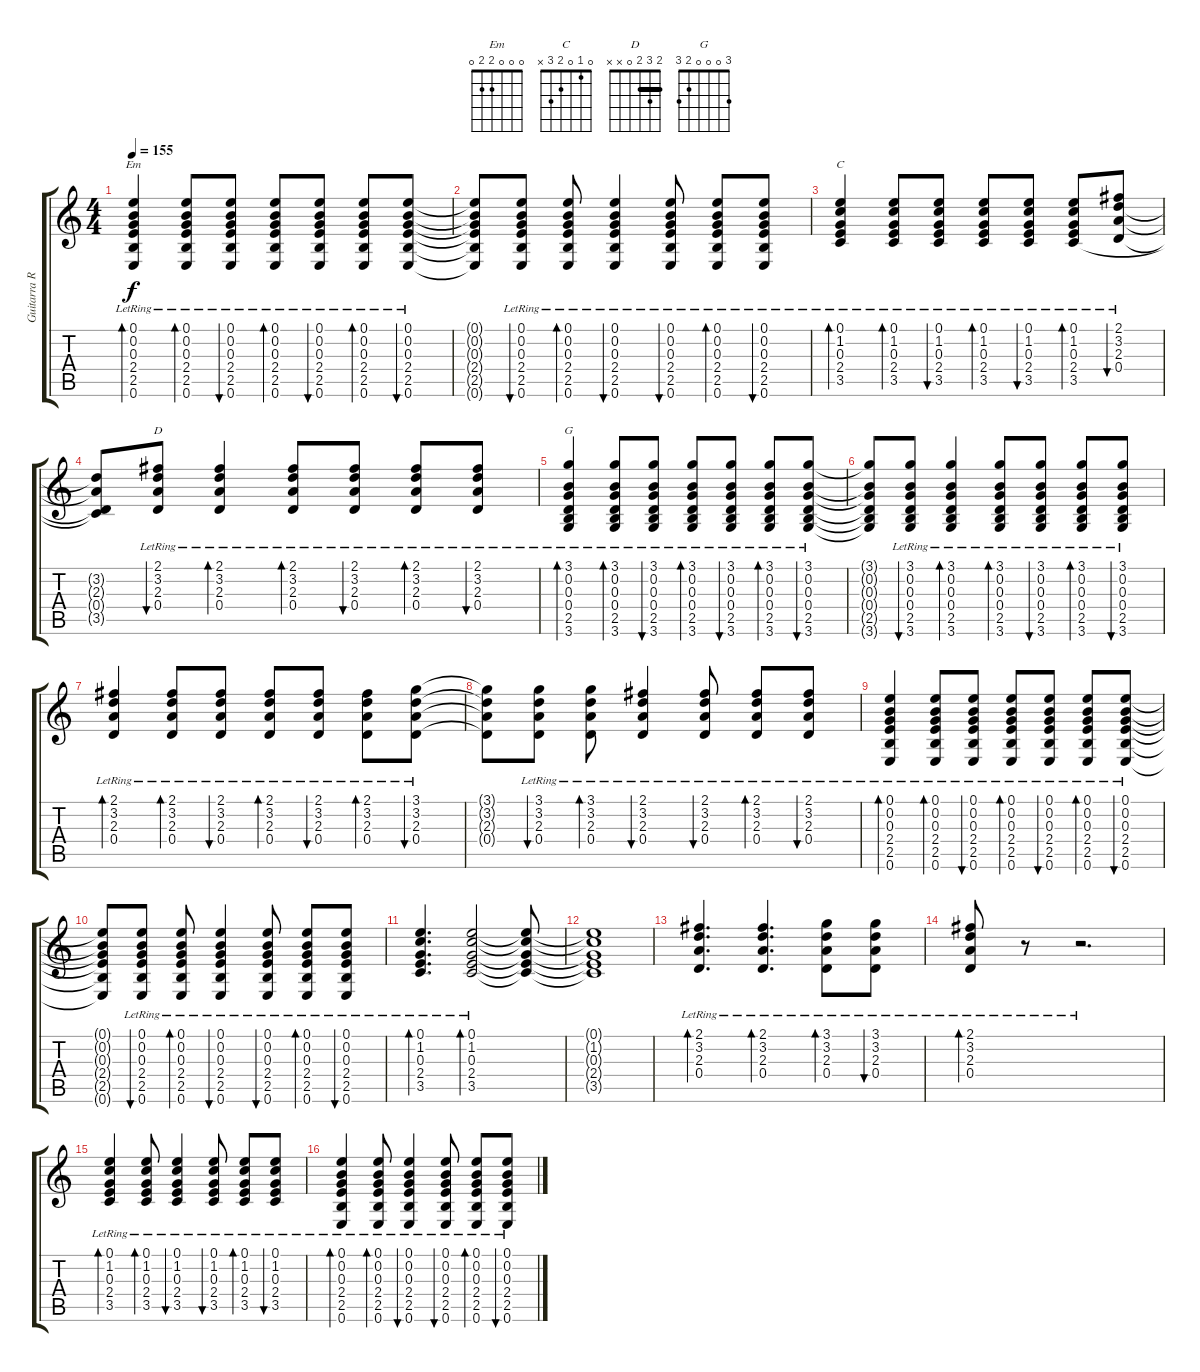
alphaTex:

\track ("Guitarra Ritmo" "Guitarra R") {instrument acousticguitarsteel}
\staff {score tabs}
\tuning (E4 B3 G3 D3 A2 E2) {hide}
\chord ("Em" 0 0 0 2 2 0)
\chord ("C" 0 1 0 2 3 x)
\chord ("D" 2 3 2 0 x x) {barre 2}
\chord ("G" 3 0 0 0 2 3)
\ts (4 4)
\tempo 155
\clef g2
\ks c
(0.1{lr} 0.2{lr} 0.3{lr} 2.4{lr} 2.5{lr} 0.6{lr}).4{bd 60 ch "Em" dy f} (0.1{lr} 0.2{lr} 0.3{lr} 2.4{lr} 2.5{lr} 0.6{lr}).8{bd 60} (0.1{lr} 0.2{lr} 0.3{lr} 2.4{lr} 2.5{lr} 0.6{lr}).8{bu 60} (0.1{lr} 0.2{lr} 0.3{lr} 2.4{lr} 2.5{lr} 0.6{lr}).8{bd 60} (0.1{lr} 0.2{lr} 0.3{lr} 2.4{lr} 2.5{lr} 0.6{lr}).8{bu 60} (0.1{lr} 0.2{lr} 0.3{lr} 2.4{lr} 2.5{lr} 0.6{lr}).8{bd 60} (0.1{lr} 0.2{lr} 0.3{lr} 2.4{lr} 2.5{lr} 0.6{lr}).8{bu 60} |
(0.1{t} 0.2{t} 0.3{t} 2.4{t} 2.5{t} 0.6{t}).8 (0.1{lr} 0.2{lr} 0.3{lr} 2.4{lr} 2.5{lr} 0.6{lr}).8{bu 60} (0.1{lr} 0.2{lr} 0.3{lr} 2.4{lr} 2.5{lr} 0.6{lr}).8{bd 60} (0.1{lr} 0.2{lr} 0.3{lr} 2.4{lr} 2.5{lr} 0.6{lr}).4{bu 60} (0.1{lr} 0.2{lr} 0.3{lr} 2.4{lr} 2.5{lr} 0.6{lr}).8{bu 60} (0.1{lr} 0.2{lr} 0.3{lr} 2.4{lr} 2.5{lr} 0.6{lr}).8{bd 60} (0.1{lr} 0.2{lr} 0.3{lr} 2.4{lr} 2.5{lr} 0.6{lr}).8{bu 60} |
(0.1{lr} 1.2{lr} 0.3{lr} 2.4{lr} 3.5{lr}).4{bd 60 ch "C"} (0.1{lr} 1.2{lr} 0.3{lr} 2.4{lr} 3.5{lr}).8{bd 60} (0.1{lr} 1.2{lr} 0.3{lr} 2.4{lr} 3.5{lr}).8{bu 60} (0.1{lr} 1.2{lr} 0.3{lr} 2.4{lr} 3.5{lr}).8{bd 60} (0.1{lr} 1.2{lr} 0.3{lr} 2.4{lr} 3.5{lr}).8{bu 60} (0.1{lr} 1.2{lr} 0.3{lr} 2.4{lr} 3.5{lr}).8{bd 60} (2.1{lr} 3.2{lr} 2.3{lr} 0.4{lr}).8{bu 60} |
(3.2{t} 2.3{t} 0.4{t} 3.5{t}).8 (2.1{lr} 3.2{lr} 2.3{lr} 0.4{lr}).8{bu 60 ch "D"} (2.1{lr} 3.2{lr} 2.3{lr} 0.4{lr}).4{bd 60} (2.1{lr} 3.2{lr} 2.3{lr} 0.4{lr}).8{bd 60} (2.1{lr} 3.2{lr} 2.3{lr} 0.4{lr}).8{bu 60} (2.1{lr} 3.2{lr} 2.3{lr} 0.4{lr}).8{bd 60} (2.1{lr} 3.2{lr} 2.3{lr} 0.4{lr}).8{bu 60} |
(3.1{lr} 0.2{lr} 0.3{lr} 0.4{lr} 2.5{lr} 3.6{lr}).4{bd 60 ch "G"} (3.1{lr} 0.2{lr} 0.3{lr} 0.4{lr} 2.5{lr} 3.6{lr}).8{bd 60} (3.1{lr} 0.2{lr} 0.3{lr} 0.4{lr} 2.5{lr} 3.6{lr}).8{bu 60} (3.1{lr} 0.2{lr} 0.3{lr} 0.4{lr} 2.5{lr} 3.6{lr}).8{bd 60} (3.1{lr} 0.2{lr} 0.3{lr} 0.4{lr} 2.5{lr} 3.6{lr}).8{bu 60} (3.1{lr} 0.2{lr} 0.3{lr} 0.4{lr} 2.5{lr} 3.6{lr}).8{bd 60} (3.1{lr} 0.2{lr} 0.3{lr} 0.4{lr} 2.5{lr} 3.6{lr}).8{bu 60} |
(3.1{t} 0.2{t} 0.3{t} 0.4{t} 2.5{t} 3.6{t}).8 (3.1{lr} 0.2{lr} 0.3{lr} 0.4{lr} 2.5{lr} 3.6{lr}).8{bu 60} (3.1{lr} 0.2{lr} 0.3{lr} 0.4{lr} 2.5{lr} 3.6{lr}).4{bd 60} (3.1{lr} 0.2{lr} 0.3{lr} 0.4{lr} 2.5{lr} 3.6{lr}).8{bd 60} (3.1{lr} 0.2{lr} 0.3{lr} 0.4{lr} 2.5{lr} 3.6{lr}).8{bu 60} (3.1{lr} 0.2{lr} 0.3{lr} 0.4{lr} 2.5{lr} 3.6{lr}).8{bd 60} (3.1{lr} 0.2{lr} 0.3{lr} 0.4{lr} 2.5{lr} 3.6{lr}).8{bu 60} |
(2.1{lr} 3.2{lr} 2.3{lr} 0.4{lr}).4{bd 60} (2.1{lr} 3.2{lr} 2.3{lr} 0.4{lr}).8{bd 60} (2.1{lr} 3.2{lr} 2.3{lr} 0.4{lr}).8{bu 60} (2.1{lr} 3.2{lr} 2.3{lr} 0.4{lr}).8{bd 60} (2.1{lr} 3.2{lr} 2.3{lr} 0.4{lr}).8{bu 60} (2.1{lr} 3.2{lr} 2.3{lr} 0.4{lr}).8{bd 60} (3.1{lr} 3.2{lr} 2.3{lr} 0.4{lr}).8{bu 60} |
(3.1{t} 3.2{t} 2.3{t} 0.4{t}).8 (3.1{lr} 3.2{lr} 2.3{lr} 0.4{lr}).8{bu 60} (3.1{lr} 3.2{lr} 2.3{lr} 0.4{lr}).8{bd 60} (2.1{lr} 3.2{lr} 2.3{lr} 0.4{lr}).4{bu 60} (2.1{lr} 3.2{lr} 2.3{lr} 0.4{lr}).8{bu 60} (2.1{lr} 3.2{lr} 2.3{lr} 0.4{lr}).8{bd 60} (2.1{lr} 3.2{lr} 2.3{lr} 0.4{lr}).8{bu 60} |
(0.1{lr} 0.2{lr} 0.3{lr} 2.4{lr} 2.5{lr} 0.6{lr}).4{bd 60} (0.1{lr} 0.2{lr} 0.3{lr} 2.4{lr} 2.5{lr} 0.6{lr}).8{bd 60} (0.1{lr} 0.2{lr} 0.3{lr} 2.4{lr} 2.5{lr} 0.6{lr}).8{bu 60} (0.1{lr} 0.2{lr} 0.3{lr} 2.4{lr} 2.5{lr} 0.6{lr}).8{bd 60} (0.1{lr} 0.2{lr} 0.3{lr} 2.4{lr} 2.5{lr} 0.6{lr}).8{bu 60} (0.1{lr} 0.2{lr} 0.3{lr} 2.4{lr} 2.5{lr} 0.6{lr}).8{bd 60} (0.1{lr} 0.2{lr} 0.3{lr} 2.4{lr} 2.5{lr} 0.6{lr}).8{bu 60} |
(0.1{t} 0.2{t} 0.3{t} 2.4{t} 2.5{t} 0.6{t}).8 (0.1{lr} 0.2{lr} 0.3{lr} 2.4{lr} 2.5{lr} 0.6{lr}).8{bu 60} (0.1{lr} 0.2{lr} 0.3{lr} 2.4{lr} 2.5{lr} 0.6{lr}).8{bd 60} (0.1{lr} 0.2{lr} 0.3{lr} 2.4{lr} 2.5{lr} 0.6{lr}).4{bu 60} (0.1{lr} 0.2{lr} 0.3{lr} 2.4{lr} 2.5{lr} 0.6{lr}).8{bu 60} (0.1{lr} 0.2{lr} 0.3{lr} 2.4{lr} 2.5{lr} 0.6{lr}).8{bd 60} (0.1{lr} 0.2{lr} 0.3{lr} 2.4{lr} 2.5{lr} 0.6{lr}).8{bu 60} |
(0.1{lr} 1.2{lr} 0.3{lr} 2.4{lr} 3.5{lr}).4{d bd 60} (0.1{lr} 1.2{lr} 0.3{lr} 2.4{lr} 3.5{lr}).2{bd 60} (0.1{t} 1.2{t} 0.3{t} 2.4{t} 3.5{t}).8 |
(0.1{t} 1.2{t} 0.3{t} 2.4{t} 3.5{t}).1 |
(2.1{lr} 3.2{lr} 2.3{lr} 0.4{lr}).4{d bd 60} (2.1{lr} 3.2{lr} 2.3{lr} 0.4{lr}).4{d bd 60} (3.1{lr} 3.2{lr} 2.3{lr} 0.4{lr}).8{bd 60} (3.1{lr} 3.2{lr} 2.3{lr} 0.4{lr}).8{bu 60} |
(2.1{lr} 3.2{lr} 2.3{lr} 0.4{lr}).8{bd 60} r.8 r.2{d} |
(0.1{lr} 1.2{lr} 0.3{lr} 2.4{lr} 3.5{lr}).4{bd 60} (0.1{lr} 1.2{lr} 0.3{lr} 2.4{lr} 3.5{lr}).8{bd 60} (0.1{lr} 1.2{lr} 0.3{lr} 2.4{lr} 3.5{lr}).4{bu 60} (0.1{lr} 1.2{lr} 0.3{lr} 2.4{lr} 3.5{lr}).8{bu 60} (0.1{lr} 1.2{lr} 0.3{lr} 2.4{lr} 3.5{lr}).8{bd 60} (0.1{lr} 1.2{lr} 0.3{lr} 2.4{lr} 3.5{lr}).8{bu 60} |
(0.1{lr} 0.2{lr} 0.3{lr} 2.4{lr} 2.5{lr} 0.6{lr}).4{bd 60} (0.1{lr} 0.2{lr} 0.3{lr} 2.4{lr} 2.5{lr} 0.6{lr}).8{bd 60} (0.1{lr} 0.2{lr} 0.3{lr} 2.4{lr} 2.5{lr} 0.6{lr}).4{bu 60} (0.1{lr} 0.2{lr} 0.3{lr} 2.4{lr} 2.5{lr} 0.6{lr}).8{bu 60} (0.1{lr} 0.2{lr} 0.3{lr} 2.4{lr} 2.5{lr} 0.6{lr}).8{bd 60} (0.1{lr} 0.2{lr} 0.3{lr} 2.4{lr} 2.5{lr} 0.6{lr}).8{bu 60}
